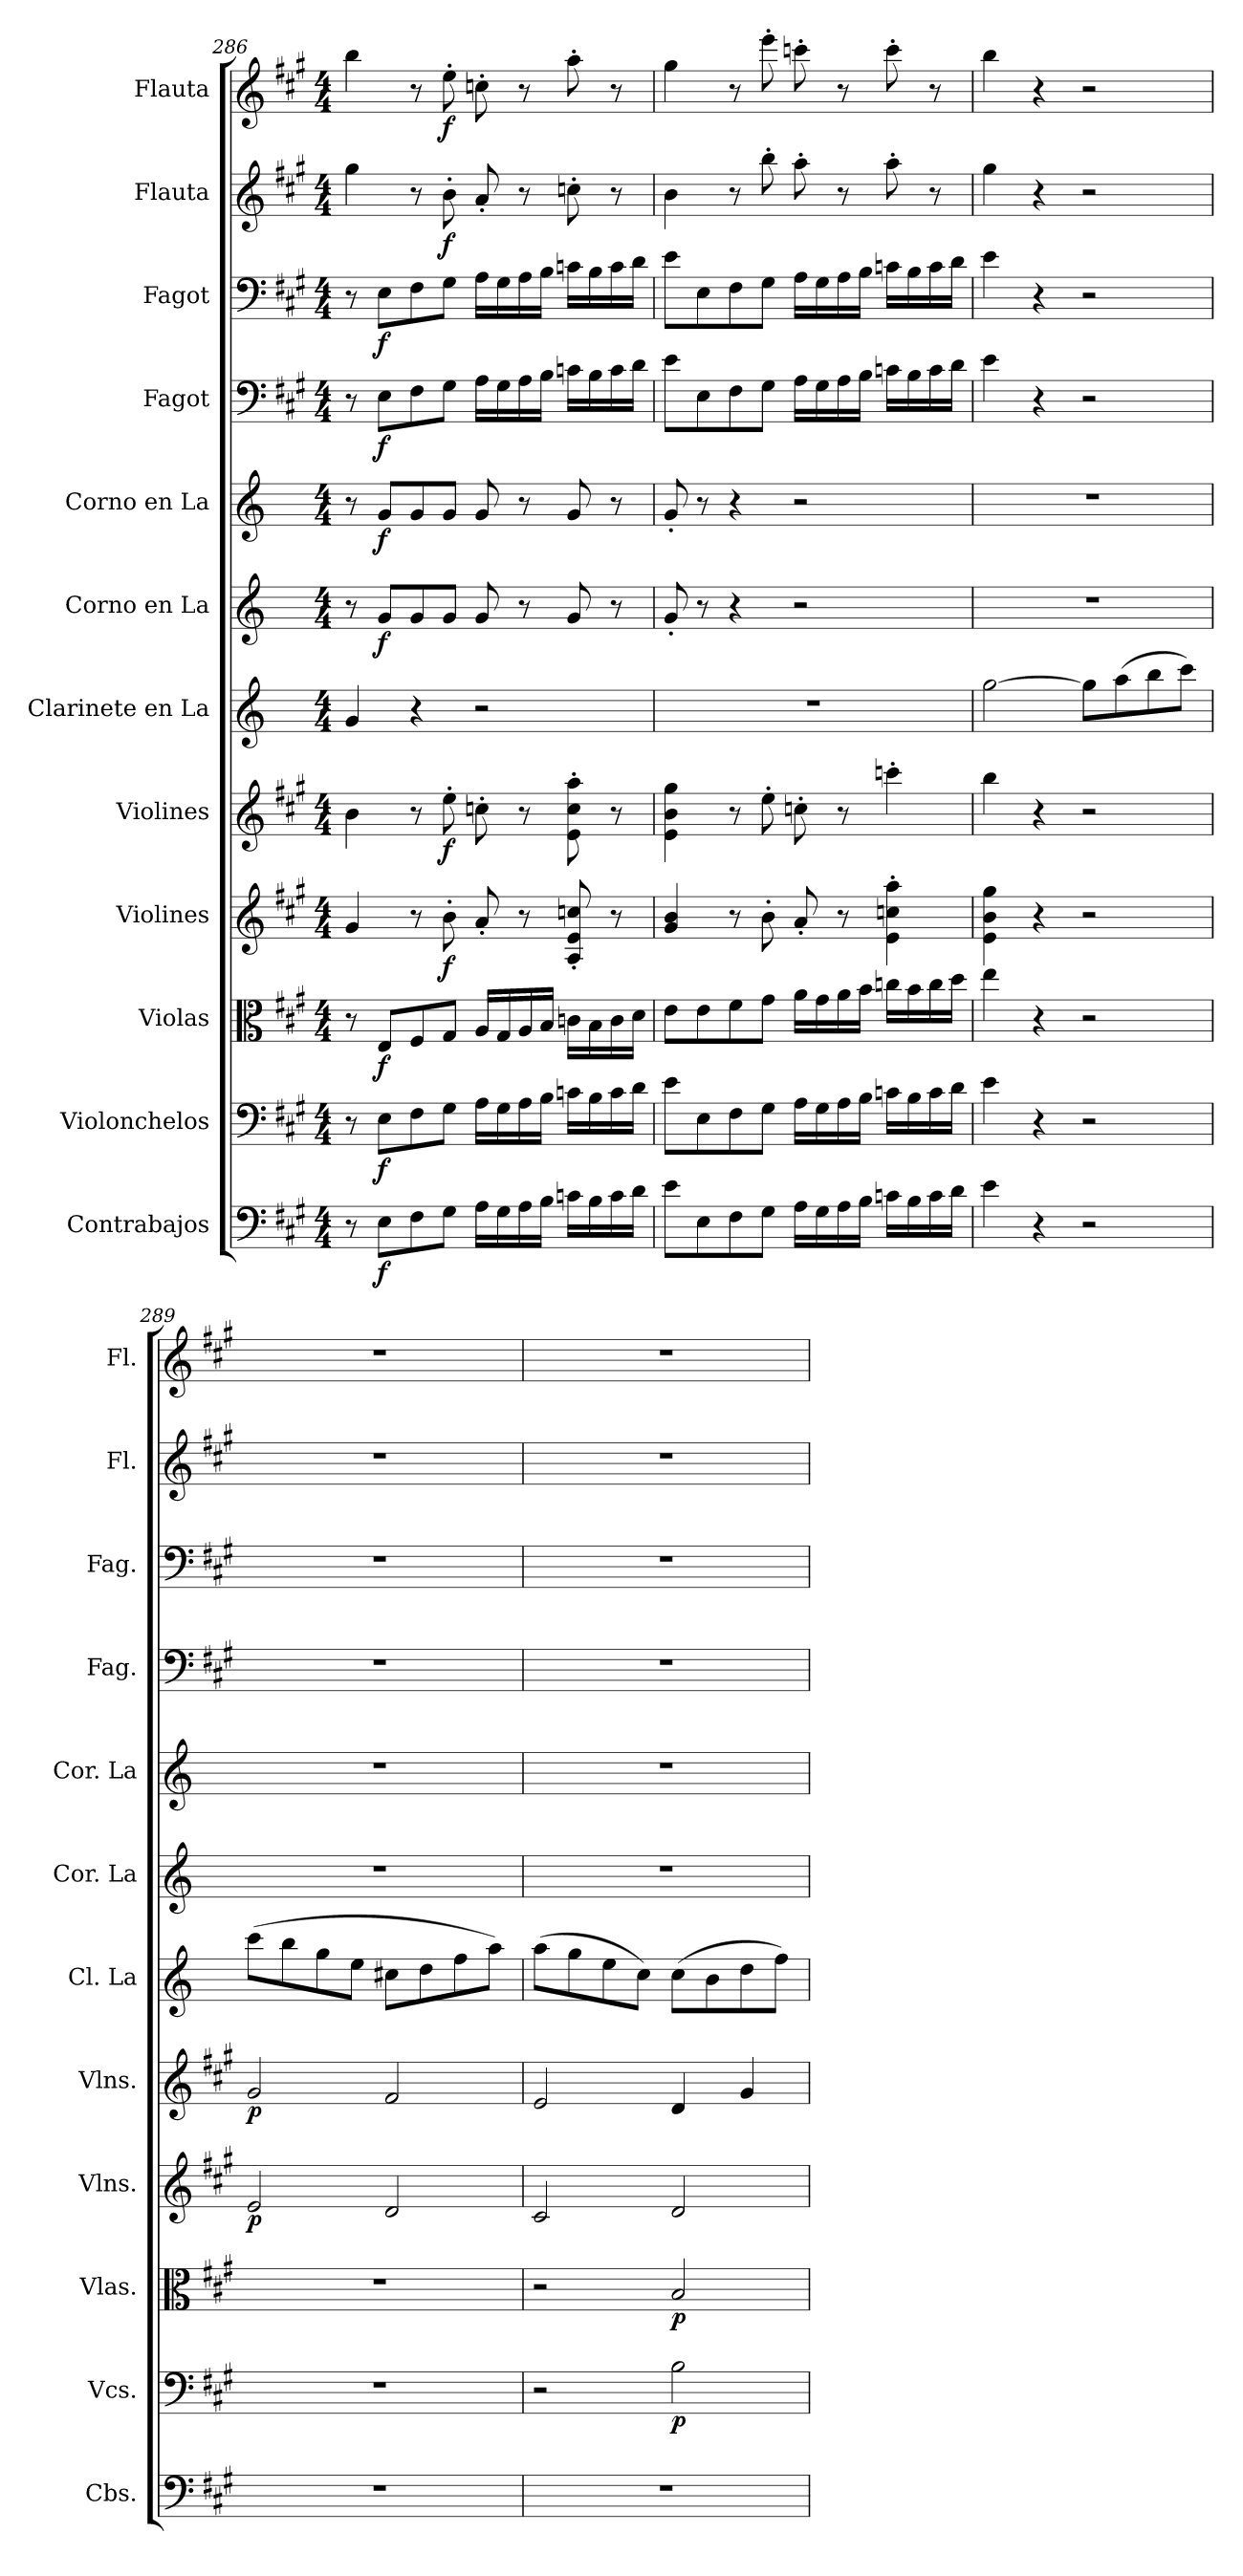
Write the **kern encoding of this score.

**kern	**dynam	**kern	**dynam	**kern	**dynam	**kern	**dynam	**kern	**dynam	**kern	**kern	**dynam	**kern	**dynam	**kern	**dynam	**kern	**dynam	**kern	**dynam	**kern	**dynam
*part12	*part12	*part11	*part11	*part10	*part10	*part9	*part9	*part8	*part8	*part7	*part6	*part6	*part5	*part5	*part4	*part4	*part3	*part3	*part2	*part2	*part1	*part1
*staff12	*staff12	*staff11	*staff11	*staff10	*staff10	*staff9	*staff9	*staff8	*staff8	*staff7	*staff6	*staff6	*staff5	*staff5	*staff4	*staff4	*staff3	*staff3	*staff2	*staff2	*staff1	*staff1
*I"Contrabajos	*	*I"Violonchelos	*	*I"Violas	*	*I"Violines	*	*I"Violines	*	*I"Clarinete en La	*I"Corno en La	*	*I"Corno en La	*	*I"Fagot	*	*I"Fagot	*	*I"Flauta	*	*I"Flauta	*
*I'Cbs.	*	*I'Vcs.	*	*I'Vlas.	*	*I'Vlns.	*	*I'Vlns.	*	*I'Cl. La	*I'Cor. La	*	*I'Cor. La	*	*I'Fag.	*	*I'Fag.	*	*I'Fl.	*	*I'Fl.	*
*clefF4	*	*clefF4	*	*clefC3	*	*clefG2	*	*clefG2	*	*clefG2	*clefG2	*	*clefG2	*	*clefF4	*	*clefF4	*	*clefG2	*	*clefG2	*
*ITrd7c12	*	*	*	*	*	*	*	*	*	*ITrd2c3	*ITrd2c3	*	*ITrd2c3	*	*	*	*	*	*	*	*	*
*k[f#c#g#]	*	*k[f#c#g#]	*	*k[f#c#g#]	*	*k[f#c#g#]	*	*k[f#c#g#]	*	*k[f#c#g#]	*k[f#c#g#]	*	*k[f#c#g#]	*	*k[f#c#g#]	*	*k[f#c#g#]	*	*k[f#c#g#]	*	*k[f#c#g#]	*
*M4/4	*	*M4/4	*	*M4/4	*	*M4/4	*	*M4/4	*	*M4/4	*M4/4	*	*M4/4	*	*M4/4	*	*M4/4	*	*M4/4	*	*M4/4	*
=286	=286	=286	=286	=286	=286	=286	=286	=286	=286	=286	=286	=286	=286	=286	=286	=286	=286	=286	=286	=286	=286	=286
8r	.	8r	.	8r	.	4g#/	.	4b\	.	4e/	8r	.	8r	.	8r	.	8r	.	4gg#\	.	4bb\	.
!	!LO:DY:b	!	!LO:DY:b	!	!LO:DY:b	!	!	!	!	!	!	!LO:DY:b	!	!LO:DY:b	!	!LO:DY:b	!	!LO:DY:b	!	!	!	!
8EE\L	f	8E\L	f	8E/L	f	.	.	.	.	.	8e/L	f	8e/L	f	8E\L	f	8E\L	f	.	.	.	.
8FF#\	.	8F#\	.	8F#/	.	8r	.	8r	.	4r	8e/	.	8e/	.	8F#\	.	8F#\	.	8r	.	8r	.
!	!	!	!	!	!	!	!LO:DY:b	!	!LO:DY:b	!	!	!	!	!	!	!	!	!	!	!LO:DY:b	!	!LO:DY:b
8GG#\J	.	8G#\J	.	8G#/J	.	8b'\	f	8ee'\	f	.	8e/J	.	8e/J	.	8G#\J	.	8G#\J	.	8b'\	f	8ee'\	f
16AA\LL	.	16A\LL	.	16A/LL	.	8a'/	.	8ccn'\	.	2r	8e/	.	8e/	.	16A\LL	.	16A\LL	.	8a'/	.	8ccn'\	.
16GG#\	.	16G#\	.	16G#/	.	.	.	.	.	.	.	.	.	.	16G#\	.	16G#\	.	.	.	.	.
16AA\	.	16A\	.	16A/	.	8r	.	8r	.	.	8r	.	8r	.	16A\	.	16A\	.	8r	.	8r	.
16BB\JJ	.	16B\JJ	.	16B/JJ	.	.	.	.	.	.	.	.	.	.	16B\JJ	.	16B\JJ	.	.	.	.	.
16Cn\LL	.	16cn\LL	.	16cn\LL	.	8A/' 8e/' 8ccn/'	.	8e\' 8cc\' 8aa\'	.	.	8e/	.	8e/	.	16cn\LL	.	16cn\LL	.	8ccn'\	.	8aa'\	.
16BB\	.	16B\	.	16B\	.	.	.	.	.	.	.	.	.	.	16B\	.	16B\	.	.	.	.	.
16C\	.	16c\	.	16c\	.	8r	.	8r	.	.	8r	.	8r	.	16c\	.	16c\	.	8r	.	8r	.
16D\JJ	.	16d\JJ	.	16d\JJ	.	.	.	.	.	.	.	.	.	.	16d\JJ	.	16d\JJ	.	.	.	.	.
!!LO:LB:g=z
=287	=287	=287	=287	=287	=287	=287	=287	=287	=287	=287	=287	=287	=287	=287	=287	=287	=287	=287	=287	=287	=287	=287
8E\L	.	8e\L	.	8e\L	.	4g#/ 4b/	.	4e\ 4b\ 4gg#\	.	1r	8e'/	.	8e'/	.	8e\L	.	8e\L	.	4b\	.	4gg#\	.
8EE\	.	8E\	.	8e\	.	.	.	.	.	.	8r	.	8r	.	8E\	.	8E\	.	.	.	.	.
8FF#\	.	8F#\	.	8f#\	.	8r	.	8r	.	.	4r	.	4r	.	8F#\	.	8F#\	.	8r	.	8r	.
8GG#\J	.	8G#\J	.	8g#\J	.	8b'\	.	8ee'\	.	.	.	.	.	.	8G#\J	.	8G#\J	.	8bb'\	.	8eee'\	.
16AA\LL	.	16A\LL	.	16a\LL	.	8a'/	.	8ccn'\	.	.	2r	.	2r	.	16A\LL	.	16A\LL	.	8aa'\	.	8cccn'\	.
16GG#\	.	16G#\	.	16g#\	.	.	.	.	.	.	.	.	.	.	16G#\	.	16G#\	.	.	.	.	.
16AA\	.	16A\	.	16a\	.	8r	.	8r	.	.	.	.	.	.	16A\	.	16A\	.	8r	.	8r	.
16BB\JJ	.	16B\JJ	.	16b\JJ	.	.	.	.	.	.	.	.	.	.	16B\JJ	.	16B\JJ	.	.	.	.	.
16Cn\LL	.	16cn\LL	.	16ccn\LL	.	4e\' 4ccn\' 4aa\'	.	4cccn'\	.	.	.	.	.	.	16cn\LL	.	16cn\LL	.	8aa'\	.	8ccc'\	.
16BB\	.	16B\	.	16b\	.	.	.	.	.	.	.	.	.	.	16B\	.	16B\	.	.	.	.	.
16C\	.	16c\	.	16cc\	.	.	.	.	.	.	.	.	.	.	16c\	.	16c\	.	8r	.	8r	.
16D\JJ	.	16d\JJ	.	16dd\JJ	.	.	.	.	.	.	.	.	.	.	16d\JJ	.	16d\JJ	.	.	.	.	.
=288	=288	=288	=288	=288	=288	=288	=288	=288	=288	=288	=288	=288	=288	=288	=288	=288	=288	=288	=288	=288	=288	=288
4E\	.	4e\	.	4ee\	.	4e\ 4b\ 4gg#\	.	4bb\	.	[2ee\	1r	.	1r	.	4e\	.	4e\	.	4gg#\	.	4bb\	.
4r	.	4r	.	4r	.	4r	.	4r	.	.	.	.	.	.	4r	.	4r	.	4r	.	4r	.
2r	.	2r	.	2r	.	2r	.	2r	.	8ee\L]	.	.	.	.	2r	.	2r	.	2r	.	2r	.
.	.	.	.	.	.	.	.	.	.	(>8ff#\	.	.	.	.	.	.	.	.	.	.	.	.
.	.	.	.	.	.	.	.	.	.	8gg#\	.	.	.	.	.	.	.	.	.	.	.	.
.	.	.	.	.	.	.	.	.	.	8aa\J)	.	.	.	.	.	.	.	.	.	.	.	.
=289	=289	=289	=289	=289	=289	=289	=289	=289	=289	=289	=289	=289	=289	=289	=289	=289	=289	=289	=289	=289	=289	=289
!	!	!	!	!	!	!	!LO:DY:b	!	!LO:DY:b	!	!	!	!	!	!	!	!	!	!	!	!	!
1r	.	1r	.	1r	.	2e/	p	2g#/	p	(>8aa\L	1r	.	1r	.	1r	.	1r	.	1r	.	1r	.
.	.	.	.	.	.	.	.	.	.	8gg#\	.	.	.	.	.	.	.	.	.	.	.	.
.	.	.	.	.	.	.	.	.	.	8ee\	.	.	.	.	.	.	.	.	.	.	.	.
.	.	.	.	.	.	.	.	.	.	8cc#\J	.	.	.	.	.	.	.	.	.	.	.	.
.	.	.	.	.	.	2d/	.	2f#/	.	8a#X\L	.	.	.	.	.	.	.	.	.	.	.	.
.	.	.	.	.	.	.	.	.	.	8b\	.	.	.	.	.	.	.	.	.	.	.	.
.	.	.	.	.	.	.	.	.	.	8dd\	.	.	.	.	.	.	.	.	.	.	.	.
.	.	.	.	.	.	.	.	.	.	8ff#\J)	.	.	.	.	.	.	.	.	.	.	.	.
=290	=290	=290	=290	=290	=290	=290	=290	=290	=290	=290	=290	=290	=290	=290	=290	=290	=290	=290	=290	=290	=290	=290
1r	.	2r	.	2r	.	2c#/	.	2e/	.	(>8ff#\L	1r	.	1r	.	1r	.	1r	.	1r	.	1r	.
.	.	.	.	.	.	.	.	.	.	8ee\	.	.	.	.	.	.	.	.	.	.	.	.
.	.	.	.	.	.	.	.	.	.	8cc#\	.	.	.	.	.	.	.	.	.	.	.	.
.	.	.	.	.	.	.	.	.	.	8a\J)	.	.	.	.	.	.	.	.	.	.	.	.
!	!	!	!LO:DY:b	!	!LO:DY:b	!	!	!	!	!	!	!	!	!	!	!	!	!	!	!	!	!
.	.	2B\	p	2B/	p	2d/	.	4d/	.	(>8a\L	.	.	.	.	.	.	.	.	.	.	.	.
.	.	.	.	.	.	.	.	.	.	8g#\	.	.	.	.	.	.	.	.	.	.	.	.
.	.	.	.	.	.	.	.	4g#/	.	8b\	.	.	.	.	.	.	.	.	.	.	.	.
.	.	.	.	.	.	.	.	.	.	8dd\J)	.	.	.	.	.	.	.	.	.	.	.	.
=	=	=	=	=	=	=	=	=	=	=	=	=	=	=	=	=	=	=	=	=	=	=
*-	*-	*-	*-	*-	*-	*-	*-	*-	*-	*-	*-	*-	*-	*-	*-	*-	*-	*-	*-	*-	*-	*-
